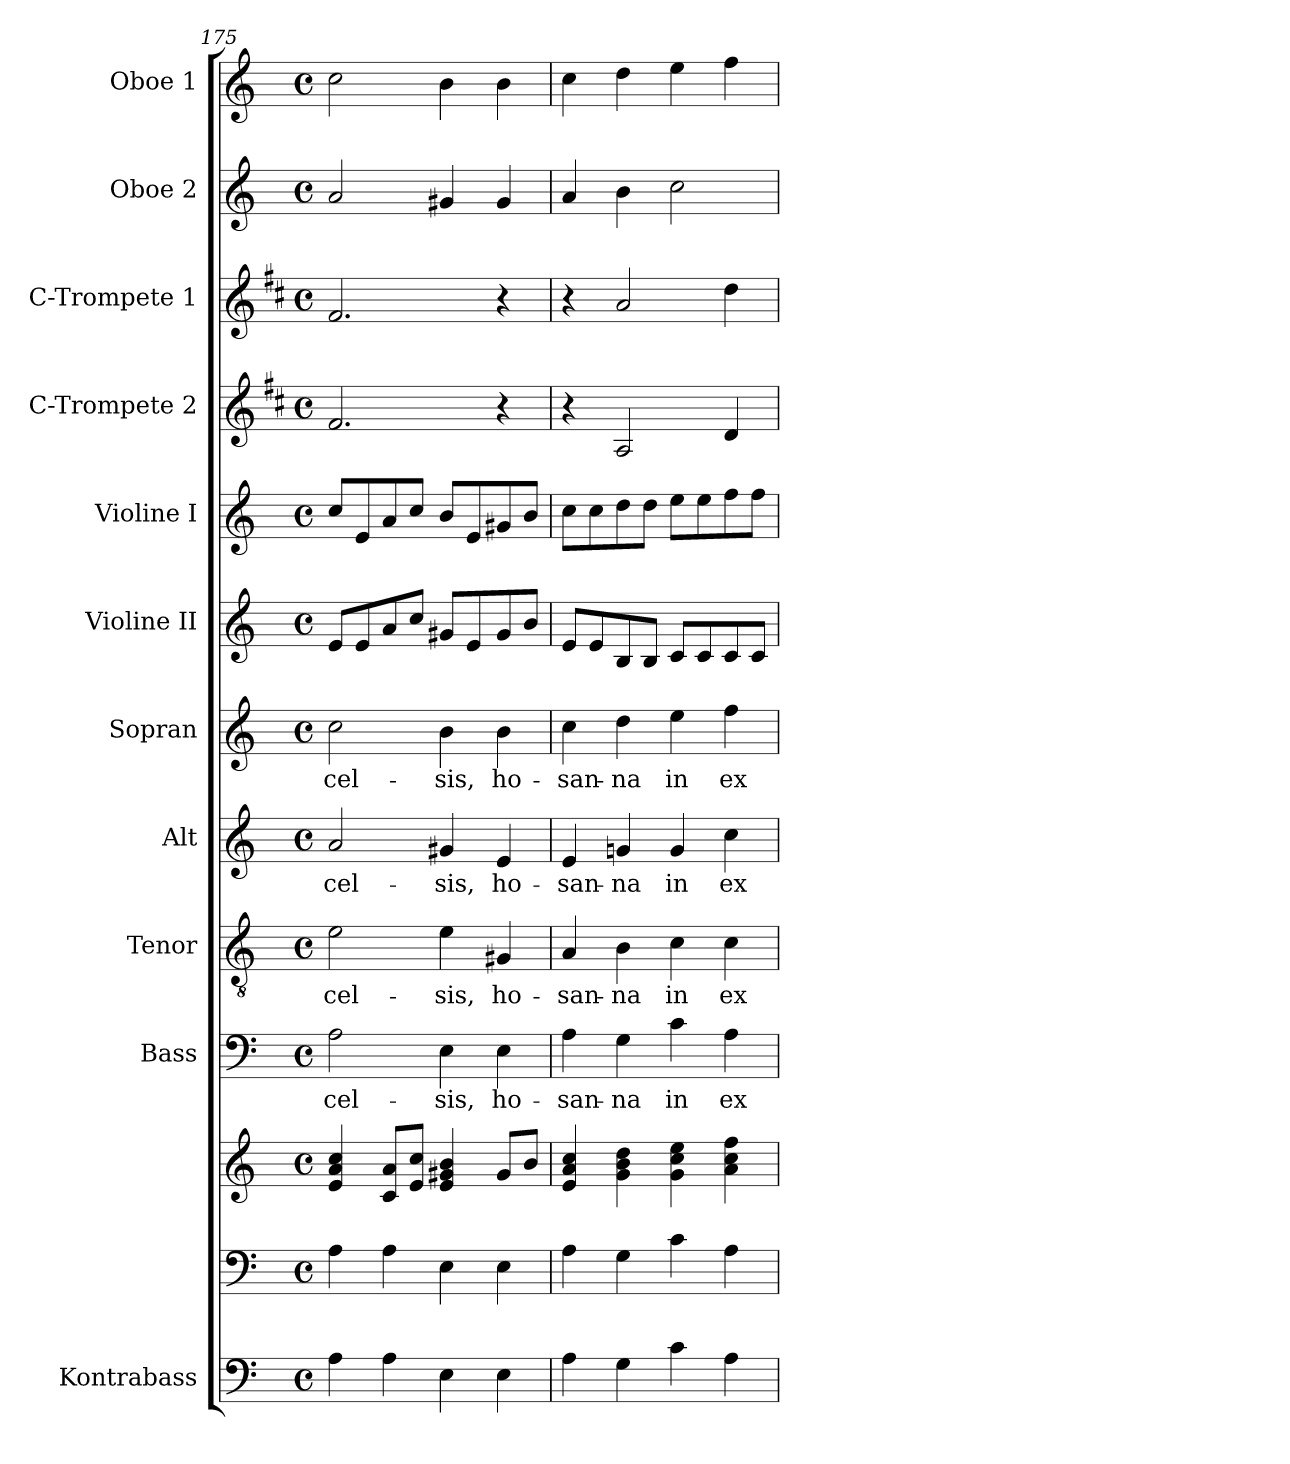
**kern	**kern	**kern	**kern	**text	**kern	**text	**kern	**text	**kern	**text	**kern	**kern	**kern	**kern	**kern	**kern
*part12	*part11	*part11	*part10	*part10	*part9	*part9	*part8	*part8	*part7	*part7	*part6	*part5	*part4	*part3	*part2	*part1
*staff13	*staff12	*staff11	*staff10	*staff10	*staff9	*staff9	*staff8	*staff8	*staff7	*staff7	*staff6	*staff5	*staff4	*staff3	*staff2	*staff1
*I"Kontrabass	*	*	*I"Bass	*	*I"Tenor	*	*I"Alt	*	*I"Sopran	*	*I"Violine II	*I"Violine I	*I"C-Trompete 2	*I"C-Trompete 1	*I"Oboe 2	*I"Oboe 1
*I'Kb.	*	*	*I'B.	*	*I'T.	*	*I'A.	*	*I'S.	*	*I'Vl. II	*I'Vl. I	*I'C Trp. 2	*I'C Trp. 1	*I'Ob. 2	*I'Ob. 1
!!LO:PB:g=z
*clefF4	*clefF4	*clefG2	*clefF4	*	*clefGv2	*	*clefG2	*	*clefG2	*	*clefG2	*clefG2	*clefG2	*clefG2	*clefG2	*clefG2
*ITrd7c12	*	*	*	*	*	*	*	*	*	*	*	*	*ITrd1c2	*ITrd1c2	*	*
*k[]	*k[]	*k[]	*k[]	*	*k[]	*	*k[]	*	*k[]	*	*k[]	*k[]	*k[]	*k[]	*k[]	*k[]
*C:	*C:	*C:	*C:	*	*C:	*	*C:	*	*C:	*	*C:	*C:	*C:	*C:	*C:	*C:
*M4/4	*M4/4	*M4/4	*M4/4	*	*M4/4	*	*M4/4	*	*M4/4	*	*M4/4	*M4/4	*M4/4	*M4/4	*M4/4	*M4/4
*met(c)	*met(c)	*met(c)	*met(c)	*	*met(c)	*	*met(c)	*	*met(c)	*	*met(c)	*met(c)	*met(c)	*met(c)	*met(c)	*met(c)
=175	=175	=175	=175	=175	=175	=175	=175	=175	=175	=175	=175	=175	=175	=175	=175	=175
!	!	!	!	!LO:LY:b	!	!LO:LY:b	!	!LO:LY:b	!	!LO:LY:b	!	!	!	!	!	!
4AA\	4A\	4e/ 4a/ 4cc/	2A\	-cel-	2e\	-cel-	2a/	-cel-	2cc\	-cel-	8e/L	8cc/L	2.e/	2.e/	2a/	2cc\
.	.	.	.	.	.	.	.	.	.	.	8e/	8e/	.	.	.	.
4AA\	4A\	8c/ 8a/L	.	.	.	.	.	.	.	.	8a/	8a/	.	.	.	.
.	.	8e/ 8cc/J	.	.	.	.	.	.	.	.	8cc/J	8cc/J	.	.	.	.
!	!	!	!	!LO:LY:b	!	!LO:LY:b	!	!LO:LY:b	!	!LO:LY:b	!	!	!	!	!	!
4EE\	4E\	4e/ 4g#X/ 4b/	4E\	-sis,	4e\	-sis,	4g#X/	-sis,	4b\	-sis,	8g#X/L	8b/L	.	.	4g#X/	4b\
.	.	.	.	.	.	.	.	.	.	.	8e/	8e/	.	.	.	.
!	!	!	!	!LO:LY:b	!	!LO:LY:b	!	!LO:LY:b	!	!LO:LY:b	!	!	!	!	!	!
4EE\	4E\	8g#/L	4E\	ho-	4G#X/	ho-	4e/	ho-	4b\	ho-	8g#/	8g#X/	4r	4r	4g#/	4b\
.	.	8b/J	.	.	.	.	.	.	.	.	8b/J	8b/J	.	.	.	.
=176	=176	=176	=176	=176	=176	=176	=176	=176	=176	=176	=176	=176	=176	=176	=176	=176
!	!	!	!	!LO:LY:b	!	!LO:LY:b	!	!LO:LY:b	!	!LO:LY:b	!	!	!	!	!	!
4AA\	4A\	4e/ 4a/ 4cc/	4A\	-san-	4A/	-san-	4e/	-san-	4cc\	-san-	8e/L	8cc\L	4r	4r	4a/	4cc\
.	.	.	.	.	.	.	.	.	.	.	8e/	8cc\	.	.	.	.
!	!	!	!	!LO:LY:b	!	!LO:LY:b	!	!LO:LY:b	!	!LO:LY:b	!	!	!	!	!	!
4GG\	4G\	4g\ 4b\ 4dd\	4G\	-na	4B\	-na	4gn/	-na	4dd\	-na	8B/	8dd\	2G/	2g/	4b\	4dd\
.	.	.	.	.	.	.	.	.	.	.	8B/J	8dd\J	.	.	.	.
!	!	!	!	!LO:LY:b	!	!LO:LY:b	!	!LO:LY:b	!	!LO:LY:b	!	!	!	!	!	!
4C\	4c\	4g\ 4cc\ 4ee\	4c\	in	4c\	in	4g/	in	4ee\	in	8c/L	8ee\L	.	.	2cc\	4ee\
.	.	.	.	.	.	.	.	.	.	.	8c/	8ee\	.	.	.	.
!	!	!	!	!LO:LY:b	!	!LO:LY:b	!	!LO:LY:b	!	!LO:LY:b	!	!	!	!	!	!
4AA\	4A\	4a\ 4cc\ 4ff\	4A\	ex-	4c\	ex-	4cc\	ex-	4ff\	ex-	8c/	8ff\	4c/	4cc\	.	4ff\
.	.	.	.	.	.	.	.	.	.	.	8c/J	8ff\J	.	.	.	.
=	=	=	=	=	=	=	=	=	=	=	=	=	=	=	=	=
*-	*-	*-	*-	*-	*-	*-	*-	*-	*-	*-	*-	*-	*-	*-	*-	*-
